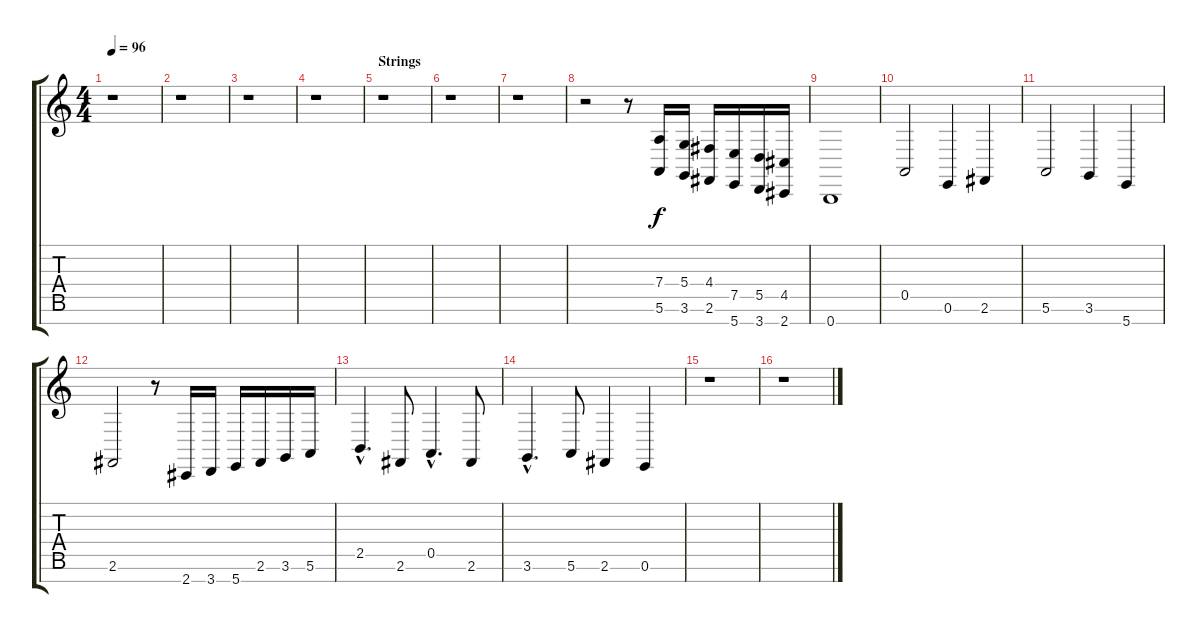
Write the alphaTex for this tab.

\track "" {instrument violin}
\staff {score tabs}
\tuning (E4 B3 G3 D3 A2 E2 B1) {hide}
\ts (4 4)
\tempo 96
\clef g2
\ks c
r.1{dy f} |
r.1 |
r.1 |
r.1 |
\section ("" "Strings")
r.1 |
r.1 |
r.1 |
r.2 r.8 (7.4 5.6).16 (5.4 3.6).16 (4.4 2.6).16 (7.5 5.7).16 (5.5 3.7).16 (4.5 2.7).16 |
0.7.1 |
0.5.2 0.6.4 2.6.4 |
5.6.2 3.6.4 5.7.4 |
2.6.2 r.8 2.7.16 3.7.16 5.7.16 2.6.16 3.6.16 5.6.16 |
2.5{hac}.4{d} 2.6.8 0.5{hac}.4{d} 2.6.8 |
3.6{hac}.4{d} 5.6.8 2.6.4 0.6.4 |
r.1 |
r.1
